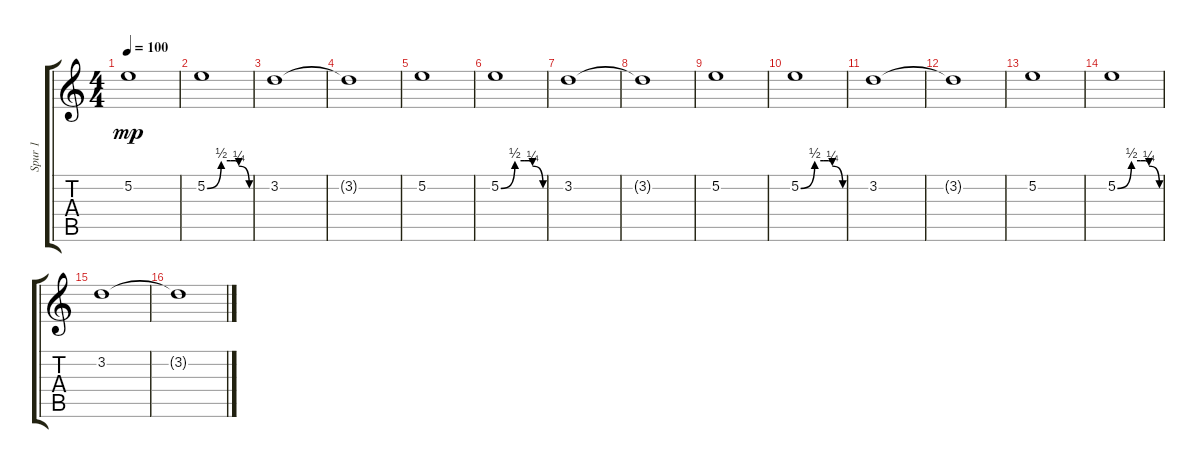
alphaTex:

\track ("Spur 1" "Spur 1") {instrument overdrivenguitar}
\staff {score tabs}
\tuning (E4 B3 G3 D3 A2 E2) {hide}
\ts (4 4)
\tempo 100
\clef g2
\ks c
5.2.1{dy mp} |
5.2{be (custom 0 0 20 2 33 2 40 2 45 1 60 0)}.1 |
3.2.1 |
3.2{t}.1 |
5.2.1 |
5.2{be (custom 0 0 20 2 33 2 40 2 45 1 60 0)}.1 |
3.2.1 |
3.2{t}.1 |
5.2.1 |
5.2{be (custom 0 0 20 2 33 2 40 2 45 1 60 0)}.1 |
3.2.1 |
3.2{t}.1 |
5.2.1 |
5.2{be (custom 0 0 20 2 33 2 40 2 45 1 60 0)}.1 |
3.2.1 |
3.2{t}.1
